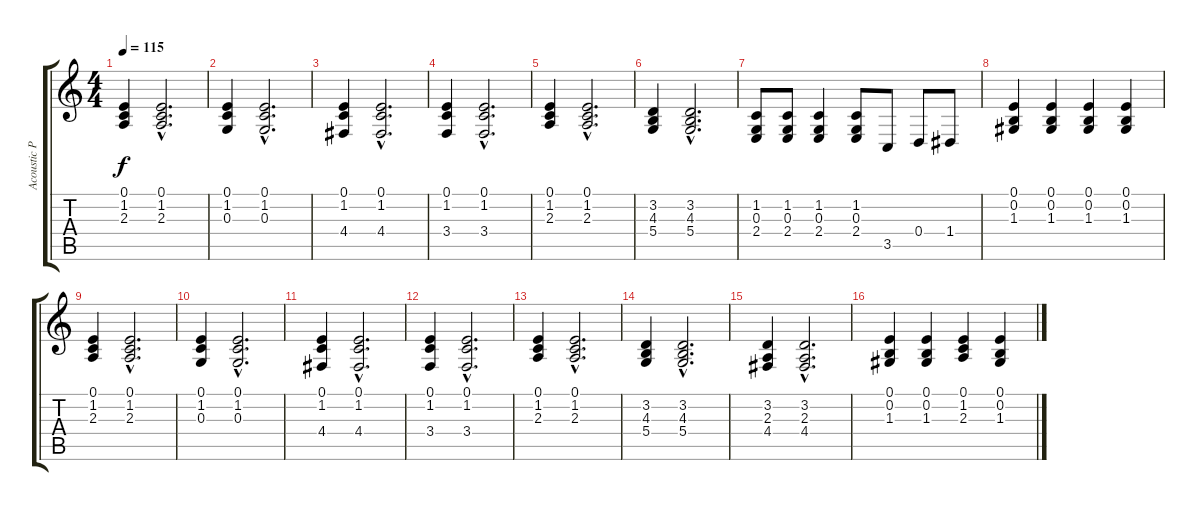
\track ("Acoustic Piano" "Acoustic P") {instrument acousticgrandpiano}
\staff {score tabs}
\tuning (E4 B3 G3 D3 A2 E2) {hide}
\ts (4 4)
\tempo 115
\clef g2
\ks c
(0.1 1.2 2.3).4{dy f} (0.1{hac} 1.2{hac} 2.3{hac}).2{d} |
(0.1 1.2 0.3).4 (0.1{hac} 1.2{hac} 0.3{hac}).2{d} |
(0.1 1.2 4.4).4 (0.1{hac} 1.2{hac} 4.4{hac}).2{d} |
(0.1 1.2 3.4).4 (0.1{hac} 1.2{hac} 3.4{hac}).2{d} |
(0.1 1.2 2.3).4 (0.1{hac} 1.2{hac} 2.3{hac}).2{d} |
(3.2 4.3 5.4).4 (3.2{hac} 4.3{hac} 5.4{hac}).2{d} |
(1.2 0.3 2.4).8 (1.2 0.3 2.4).8 (1.2 0.3 2.4).4 (1.2 0.3 2.4).8 3.5.8 0.4.8 1.4.8 |
(0.1 0.2 1.3).4 (0.1 0.2 1.3).4 (0.1 0.2 1.3).4 (0.1 0.2 1.3).4 |
(0.1 1.2 2.3).4 (0.1{hac} 1.2{hac} 2.3{hac}).2{d} |
(0.1 1.2 0.3).4 (0.1{hac} 1.2{hac} 0.3{hac}).2{d} |
(0.1 1.2 4.4).4 (0.1{hac} 1.2{hac} 4.4{hac}).2{d} |
(0.1 1.2 3.4).4 (0.1{hac} 1.2{hac} 3.4{hac}).2{d} |
(0.1 1.2 2.3).4 (0.1{hac} 1.2{hac} 2.3{hac}).2{d} |
(3.2 4.3 5.4).4 (3.2{hac} 4.3{hac} 5.4{hac}).2{d} |
(3.2 2.3 4.4).4 (3.2{hac} 2.3{hac} 4.4{hac}).2{d} |
(0.1 0.2 1.3).4 (0.1 0.2 1.3).4 (0.1 1.2 2.3).4 (0.1 0.2 1.3).4
